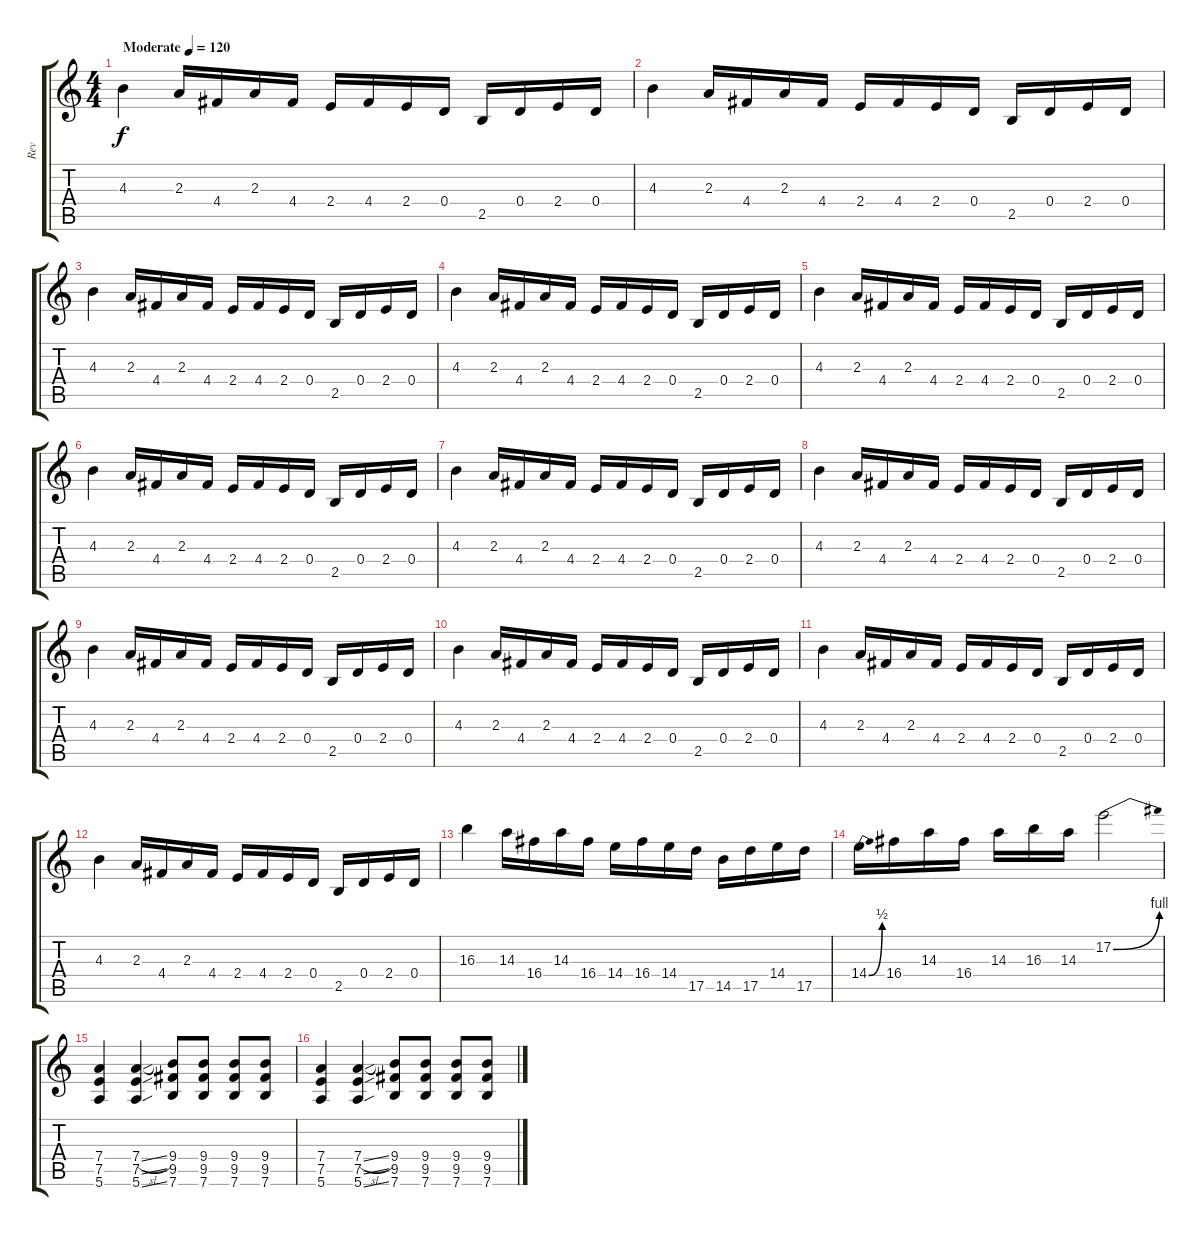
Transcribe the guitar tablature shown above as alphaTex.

\track ("Rev" "Rev") {instrument distortionguitar}
\staff {score tabs}
\tuning (E4 B3 G3 D3 A2 E2) {hide}
\ts (4 4)
\tempo (120 "Moderate")
\clef g2
\ks c
4.3.4{dy f instrument distortionguitar} 2.3.16 4.4.16 2.3.16 4.4.16 2.4.16 4.4.16 2.4.16 0.4.16 2.5.16 0.4.16 2.4.16 0.4.16 |
4.3.4 2.3.16 4.4.16 2.3.16 4.4.16 2.4.16 4.4.16 2.4.16 0.4.16 2.5.16 0.4.16 2.4.16 0.4.16 |
4.3.4 2.3.16 4.4.16 2.3.16 4.4.16 2.4.16 4.4.16 2.4.16 0.4.16 2.5.16 0.4.16 2.4.16 0.4.16 |
4.3.4 2.3.16 4.4.16 2.3.16 4.4.16 2.4.16 4.4.16 2.4.16 0.4.16 2.5.16 0.4.16 2.4.16 0.4.16 |
4.3.4 2.3.16 4.4.16 2.3.16 4.4.16 2.4.16 4.4.16 2.4.16 0.4.16 2.5.16 0.4.16 2.4.16 0.4.16 |
4.3.4 2.3.16 4.4.16 2.3.16 4.4.16 2.4.16 4.4.16 2.4.16 0.4.16 2.5.16 0.4.16 2.4.16 0.4.16 |
4.3.4 2.3.16 4.4.16 2.3.16 4.4.16 2.4.16 4.4.16 2.4.16 0.4.16 2.5.16 0.4.16 2.4.16 0.4.16 |
4.3.4 2.3.16 4.4.16 2.3.16 4.4.16 2.4.16 4.4.16 2.4.16 0.4.16 2.5.16 0.4.16 2.4.16 0.4.16 |
4.3.4 2.3.16 4.4.16 2.3.16 4.4.16 2.4.16 4.4.16 2.4.16 0.4.16 2.5.16 0.4.16 2.4.16 0.4.16 |
4.3.4 2.3.16 4.4.16 2.3.16 4.4.16 2.4.16 4.4.16 2.4.16 0.4.16 2.5.16 0.4.16 2.4.16 0.4.16 |
4.3.4 2.3.16 4.4.16 2.3.16 4.4.16 2.4.16 4.4.16 2.4.16 0.4.16 2.5.16 0.4.16 2.4.16 0.4.16 |
4.3.4 2.3.16 4.4.16 2.3.16 4.4.16 2.4.16 4.4.16 2.4.16 0.4.16 2.5.16 0.4.16 2.4.16 0.4.16 |
16.3.4 14.3.16 16.4.16 14.3.16 16.4.16 14.4.16 16.4.16 14.4.16 17.5.16 14.5.16 17.5.16 14.4.16 17.5.16 |
14.4{be (bend 0 0 60 2)}.16 16.4.16 14.3.16 16.4.16 14.3.16 16.3.16 14.3.16 17.2{be (bend 0 0 60 4)}.2 |
(7.4 7.5 5.6).4 (7.4{sl} 7.5{ss} 5.6{ss}).4 (9.4 9.5 7.6).8 (9.4 9.5 7.6).8 (9.4 9.5 7.6).8 (9.4 9.5 7.6).8 |
(7.4 7.5 5.6).4 (7.4{sl} 7.5{ss} 5.6{ss}).4 (9.4 9.5 7.6).8 (9.4 9.5 7.6).8 (9.4 9.5 7.6).8 (9.4 9.5 7.6).8
